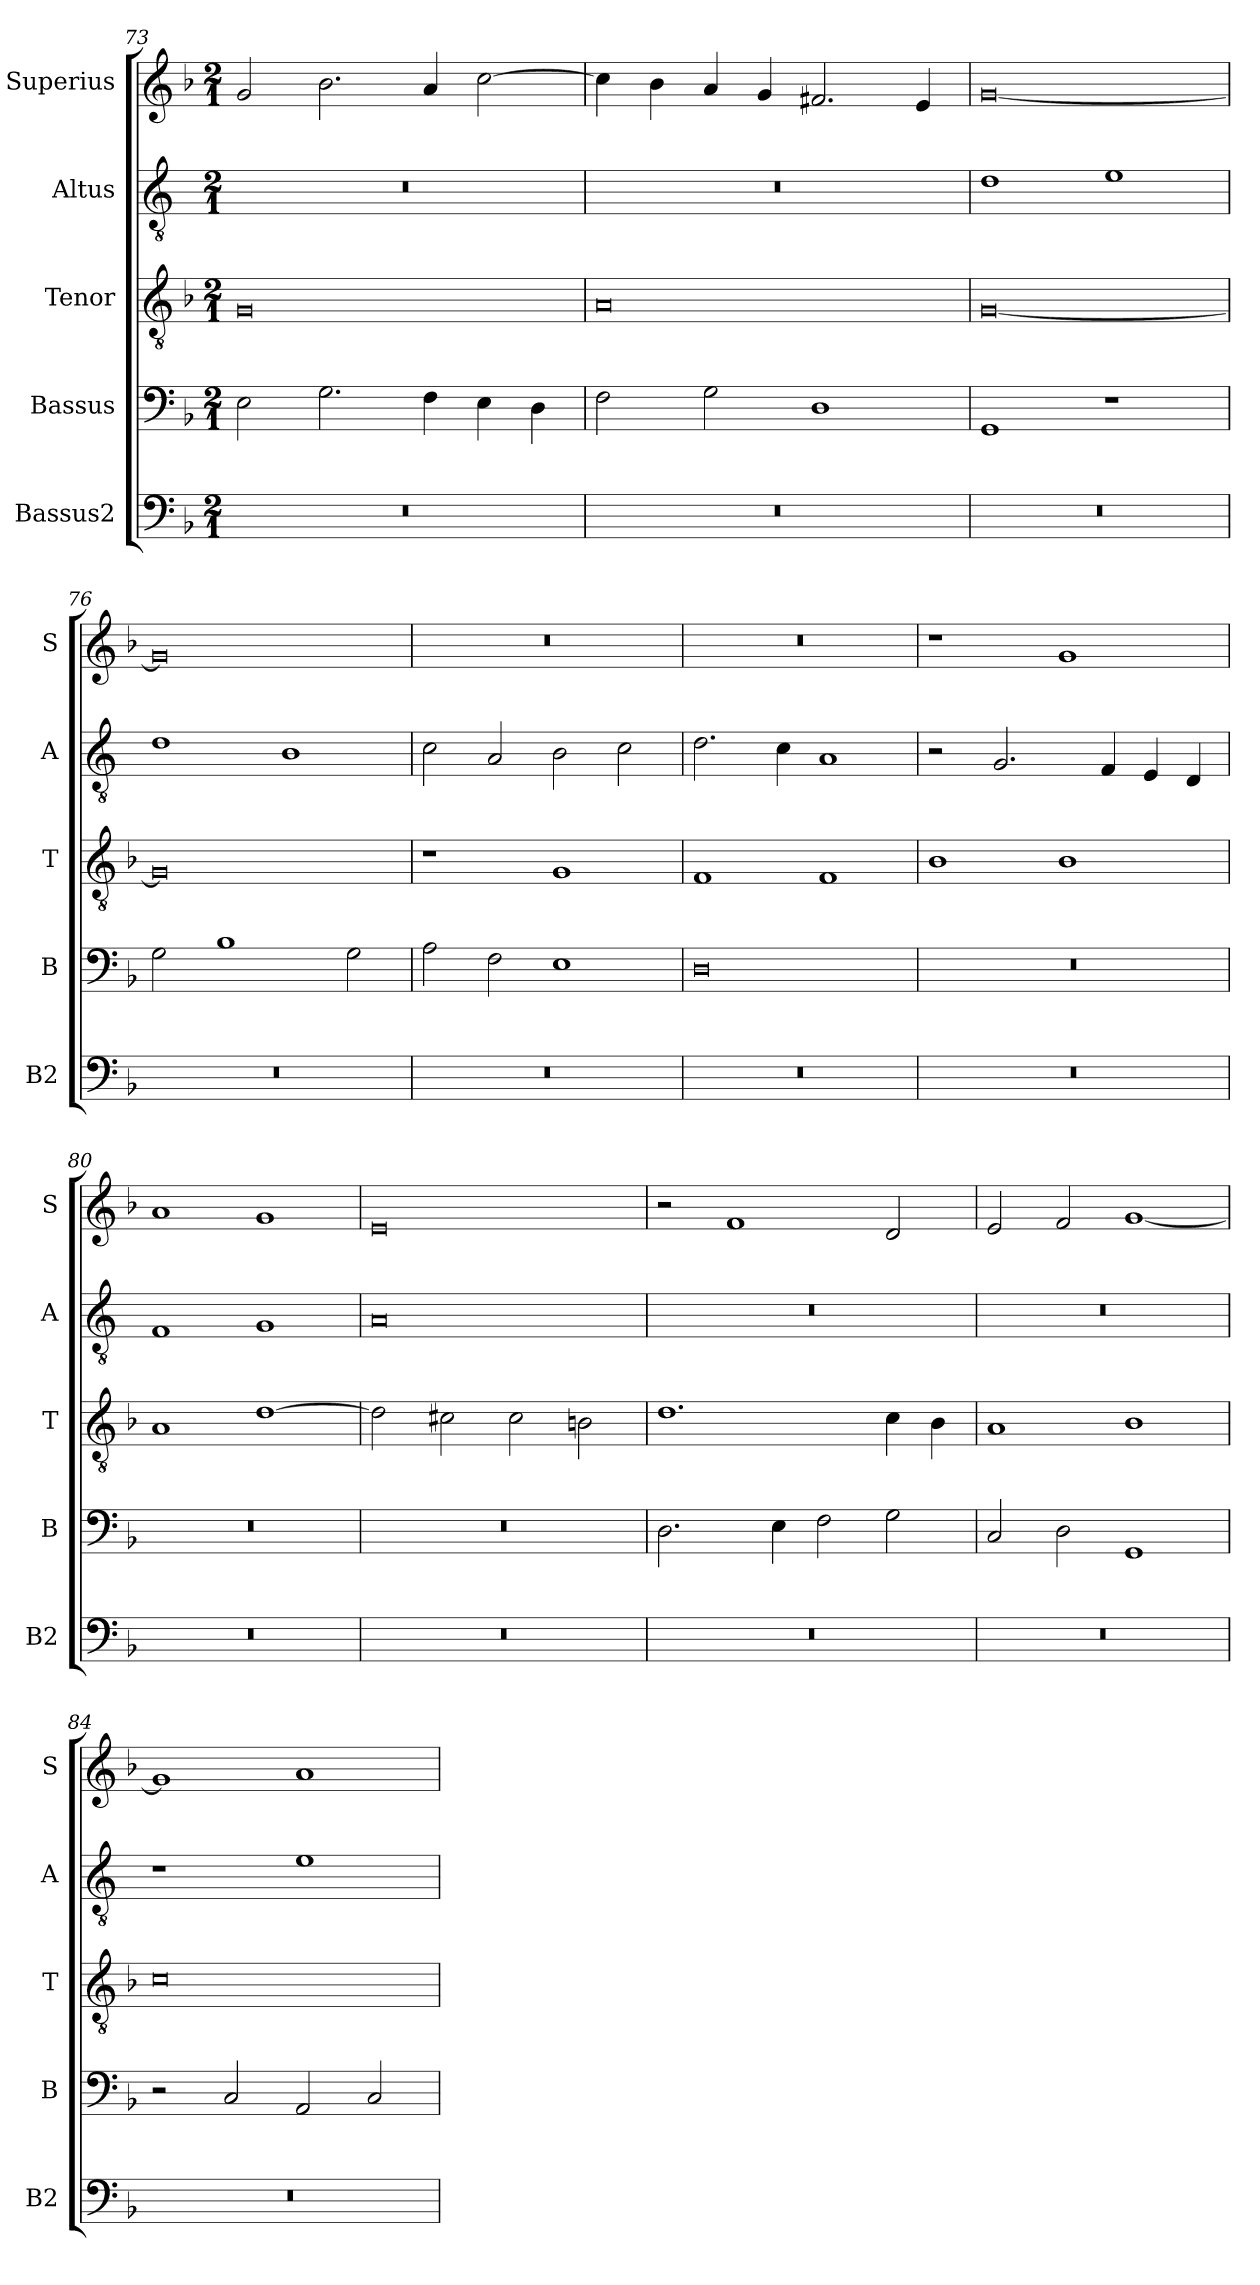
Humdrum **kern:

**kern	**kern	**kern	**kern	**kern
*part5	*part4	*part3	*part2	*part1
*staff5	*staff4	*staff3	*staff2	*staff1
*I"Bassus2	*I"Bassus	*I"Tenor	*I"Altus	*I"Superius
*I'B2	*I'B	*I'T	*I'A	*I'S
*clefF4	*clefF4	*clefGv2	*clefGv2	*clefG2
*k[b-]	*k[b-]	*k[b-]	*k[]	*k[b-]
*M2/1	*M2/1	*M2/1	*M2/1	*M2/1
=73	=73	=73	=73	=73
0r	2E\	0G	0r	2g/
.	2.G\	.	.	2.b-\
.	4F\	.	.	4a/
.	4E\	.	.	[2cc\
.	4D\	.	.	.
=74	=74	=74	=74	=74
0r	2F\	0A	0r	4cc\]
.	.	.	.	4b-\
.	2G\	.	.	4a/
.	.	.	.	4g/
.	1D	.	.	2.f#X/
.	.	.	.	4e/
=75	=75	=75	=75	=75
0r	1GG	[0G	1d	[0g
.	1r	.	1e	.
=76	=76	=76	=76	=76
0r	2G\	0G]	1d	0g]
.	1B-	.	.	.
.	.	.	1B	.
.	2G\	.	.	.
=77	=77	=77	=77	=77
0r	2A\	1r	2c\	0r
.	2F\	.	2A/	.
.	1E	1G	2B\	.
.	.	.	2c\	.
=78	=78	=78	=78	=78
0r	0D	1F	2.d\	0r
.	.	.	4c\	.
.	.	1F	1A	.
=79	=79	=79	=79	=79
0r	0r	1B-	2r	1r
.	.	.	2.G/	.
.	.	1B-	.	1g
.	.	.	4F/	.
.	.	.	4E/	.
.	.	.	4D/	.
=80	=80	=80	=80	=80
0r	0r	1A	1F	1a
.	.	[1d	1G	1g
=81	=81	=81	=81	=81
0r	0r	2d\]	0A	0e
.	.	2c#X\	.	.
.	.	2c#\	.	.
.	.	2Bn\	.	.
=82	=82	=82	=82	=82
0r	2.D\	1.d	0r	2r
.	.	.	.	1f
.	4E\	.	.	.
.	2F\	.	.	.
.	2G\	4c\	.	2d/
.	.	4B-\	.	.
=83	=83	=83	=83	=83
0r	2C/	1A	0r	2e/
.	2D\	.	.	2f/
.	1GG	1B-	.	[1g
=84	=84	=84	=84	=84
0r	2r	0c	1r	1g]
.	2C/	.	.	.
.	2AA/	.	1e	1a
.	2C/	.	.	.
=	=	=	=	=
*-	*-	*-	*-	*-
